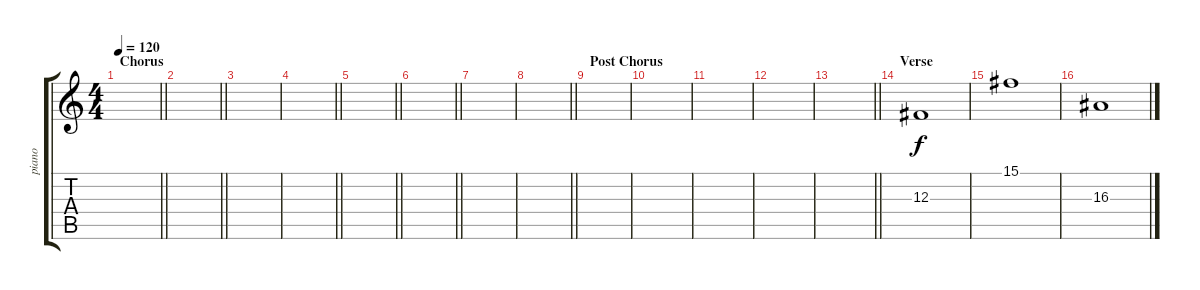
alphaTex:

\track ("piano" "piano") {instrument electricgrandpiano}
\staff {score tabs}
\tuning (Eb4 Bb3 Gb3 Db3 Ab2 Eb2) {hide}
\ts (4 4)
\section ("" "Chorus")
\tempo 120
\clef g2
\barLineRight lightlight
\ks c
|
\barLineRight lightlight
|
|
\barLineRight lightlight
|
\barLineRight lightlight
|
\barLineRight lightlight
|
|
\barLineRight lightlight
|
\section ("" "Post Chorus")
|
|
|
|
\barLineRight lightlight
|
\section ("" "Verse")
12.3.1 |
15.1.1 |
16.3.1
